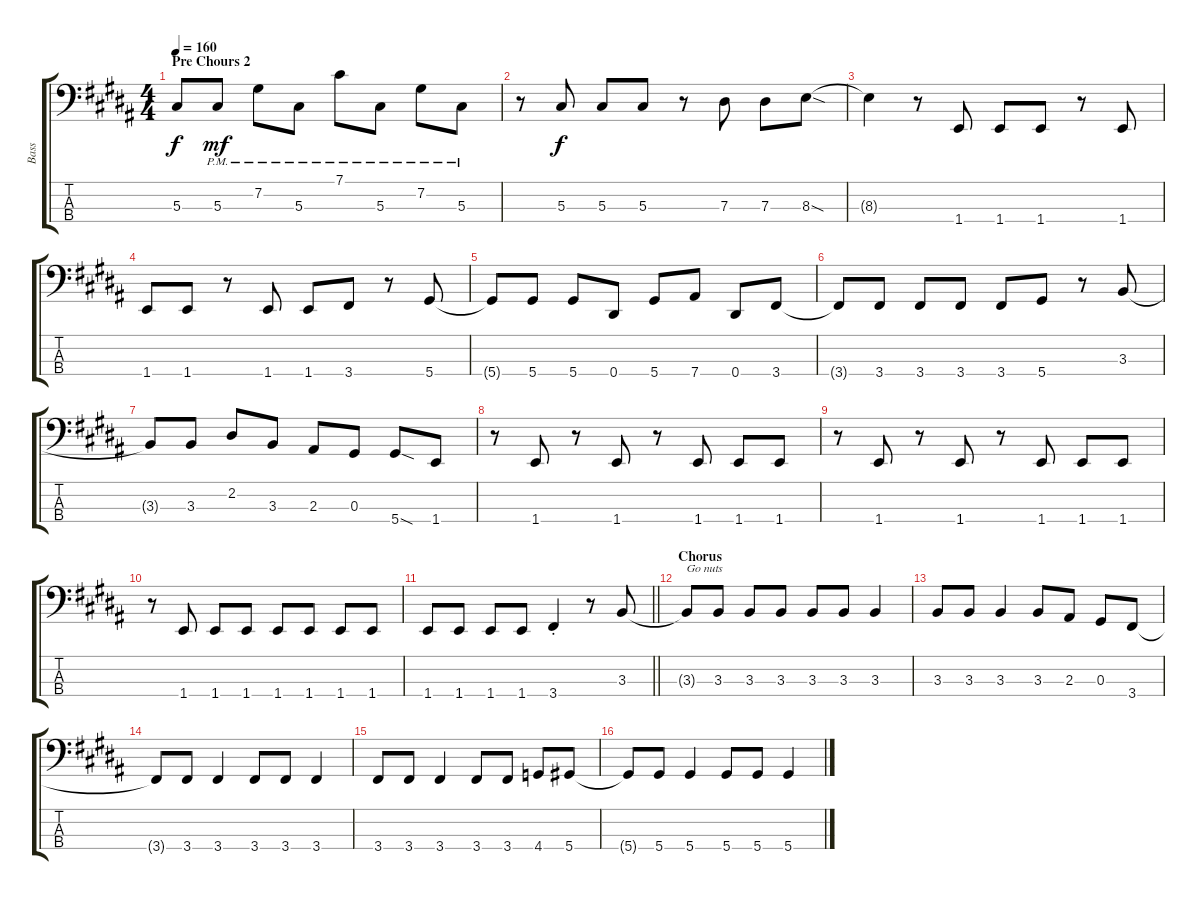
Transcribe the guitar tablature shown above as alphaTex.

\track ("Bass" "Bass") {instrument electricbassfinger}
\staff {score tabs}
\tuning (Gb2 Db2 Ab1 Eb1) {hide}
\ts (4 4)
\section ("" "Pre Chours 2")
\tempo 160
\clef f4
\ks b
5.3{t}.8{dy f} 5.3{pm}.8{dy mf} 7.2{pm}.8 5.3{pm}.8 7.1{pm}.8 5.3{pm}.8 7.2{pm}.8 5.3{pm}.8 |
r.8 5.3.8{dy f} 5.3.8 5.3.8 r.8 7.3.8 7.3.8 8.3{sod}.8 |
8.3{t}.4 r.8 1.4.8 1.4.8 1.4.8 r.8 1.4.8 |
1.4.8 1.4.8 r.8 1.4.8 1.4.8 3.4.8 r.8 5.4.8 |
5.4{t}.8 5.4.8 5.4.8 0.4.8 5.4.8 7.4.8 0.4.8 3.4.8 |
3.4{t}.8 3.4.8 3.4.8 3.4.8 3.4.8 5.4.8 r.8 3.3.8 |
3.3{t}.8 3.3.8 2.2.8 3.3.8 2.3.8 0.3.8 5.4{sod}.8 1.4.8 |
r.8 1.4.8 r.8 1.4.8 r.8 1.4.8 1.4.8 1.4.8 |
r.8 1.4.8 r.8 1.4.8 r.8 1.4.8 1.4.8 1.4.8 |
r.8 1.4.8 1.4.8 1.4.8 1.4.8 1.4.8 1.4.8 1.4.8 |
\barLineRight lightlight
1.4.8 1.4.8 1.4.8 1.4.8 3.4{st}.4 r.8 3.3.8 |
\section ("" "Chorus")
3.3{t}.8{txt "Go nuts"} 3.3.8 3.3.8 3.3.8 3.3.8 3.3.8 3.3.4 |
3.3.8 3.3.8 3.3.4 3.3.8 2.3.8 0.3.8 3.4.8 |
3.4{t}.8 3.4.8 3.4.4 3.4.8 3.4.8 3.4.4 |
3.4.8 3.4.8 3.4.4 3.4.8 3.4.8 4.4.8 5.4.8 |
5.4{t}.8 5.4.8 5.4.4 5.4.8 5.4.8 5.4.4
